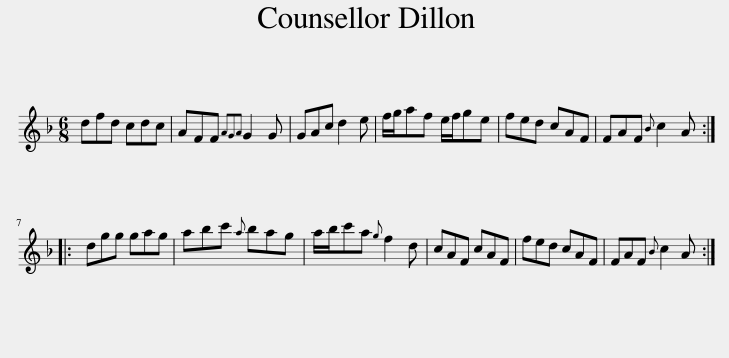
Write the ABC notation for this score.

X:1
L:1/8
M:6/8
I:linebreak $
K:F
V:1 treble
V:1
 dfd cdc | AFF{AGA} G2 G | GAc d2 e | f/g/af e/f/ge | fed cAF | %5
 FAF{B} c2 A ::$ dgg gag | abc'{a} bag | a/b/c'a{g} f2 d | cAF cAF | %10
 fed cAF | FAF{B} c2 A :| %12
